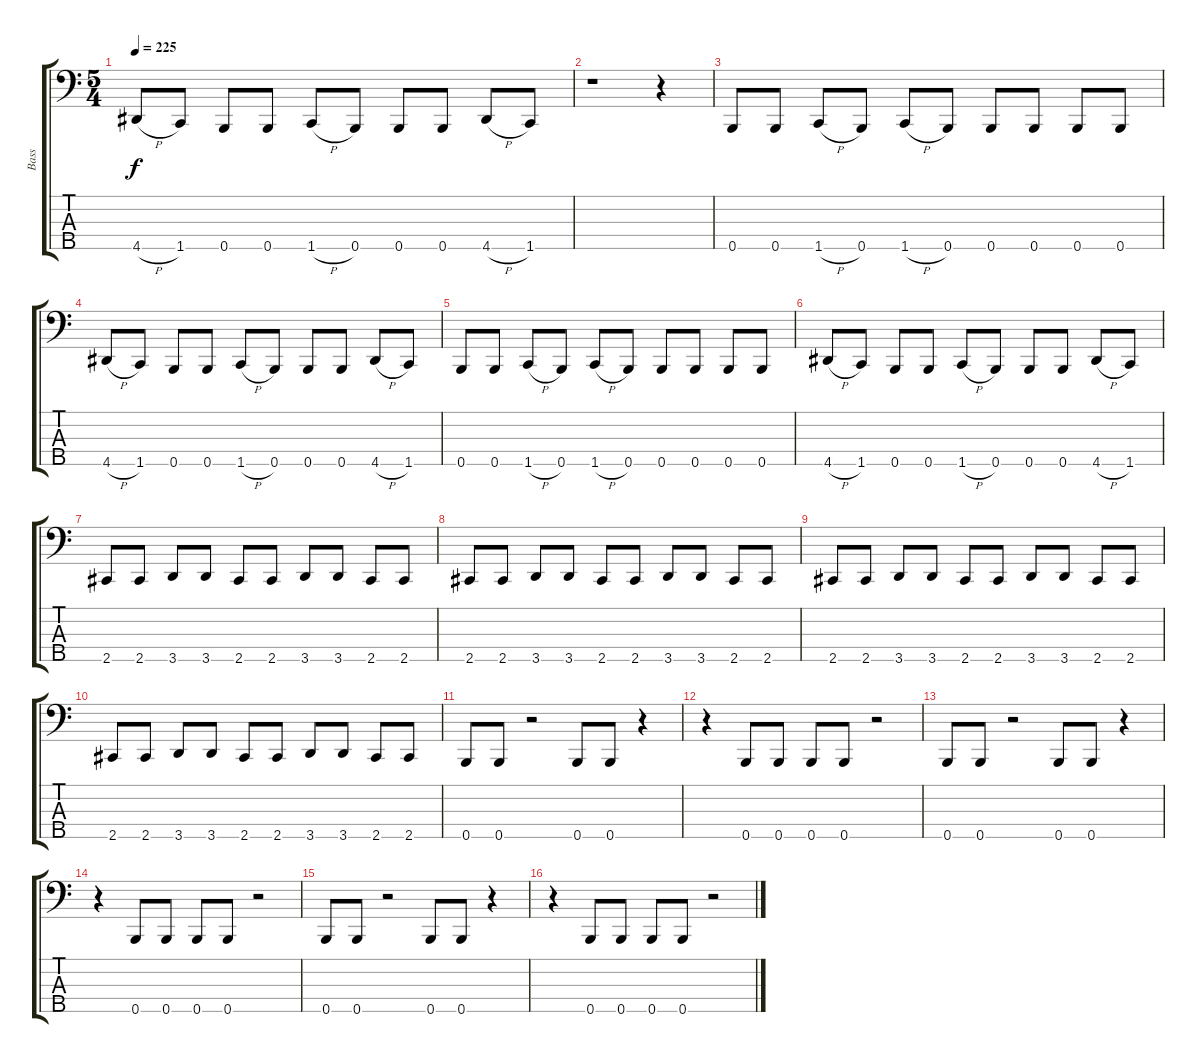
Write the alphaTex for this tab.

\track ("Bass" "Bass") {instrument electricbasspick}
\staff {score tabs}
\tuning (G2 D2 A1 E1 B0) {hide}
\ts (5 4)
\tempo 225
\clef f4
\ks c
4.5{h}.8{dy f} 1.5.8 0.5.8 0.5.8 1.5{h}.8 0.5.8 0.5.8 0.5.8 4.5{h}.8 1.5.8 |
r.1 r.4 |
0.5.8 0.5.8 1.5{h}.8 0.5.8 1.5{h}.8 0.5.8 0.5.8 0.5.8 0.5.8 0.5.8 |
4.5{h}.8 1.5.8 0.5.8 0.5.8 1.5{h}.8 0.5.8 0.5.8 0.5.8 4.5{h}.8 1.5.8 |
0.5.8 0.5.8 1.5{h}.8 0.5.8 1.5{h}.8 0.5.8 0.5.8 0.5.8 0.5.8 0.5.8 |
4.5{h}.8 1.5.8 0.5.8 0.5.8 1.5{h}.8 0.5.8 0.5.8 0.5.8 4.5{h}.8 1.5.8 |
2.5.8 2.5.8 3.5.8 3.5.8 2.5.8 2.5.8 3.5.8 3.5.8 2.5.8 2.5.8 |
2.5.8 2.5.8 3.5.8 3.5.8 2.5.8 2.5.8 3.5.8 3.5.8 2.5.8 2.5.8 |
2.5.8 2.5.8 3.5.8 3.5.8 2.5.8 2.5.8 3.5.8 3.5.8 2.5.8 2.5.8 |
2.5.8 2.5.8 3.5.8 3.5.8 2.5.8 2.5.8 3.5.8 3.5.8 2.5.8 2.5.8 |
0.5.8 0.5.8 r.2 0.5.8 0.5.8 r.4 |
r.4 0.5.8 0.5.8 0.5.8 0.5.8 r.2 |
0.5.8 0.5.8 r.2 0.5.8 0.5.8 r.4 |
r.4 0.5.8 0.5.8 0.5.8 0.5.8 r.2 |
0.5.8 0.5.8 r.2 0.5.8 0.5.8 r.4 |
r.4 0.5.8 0.5.8 0.5.8 0.5.8 r.2
